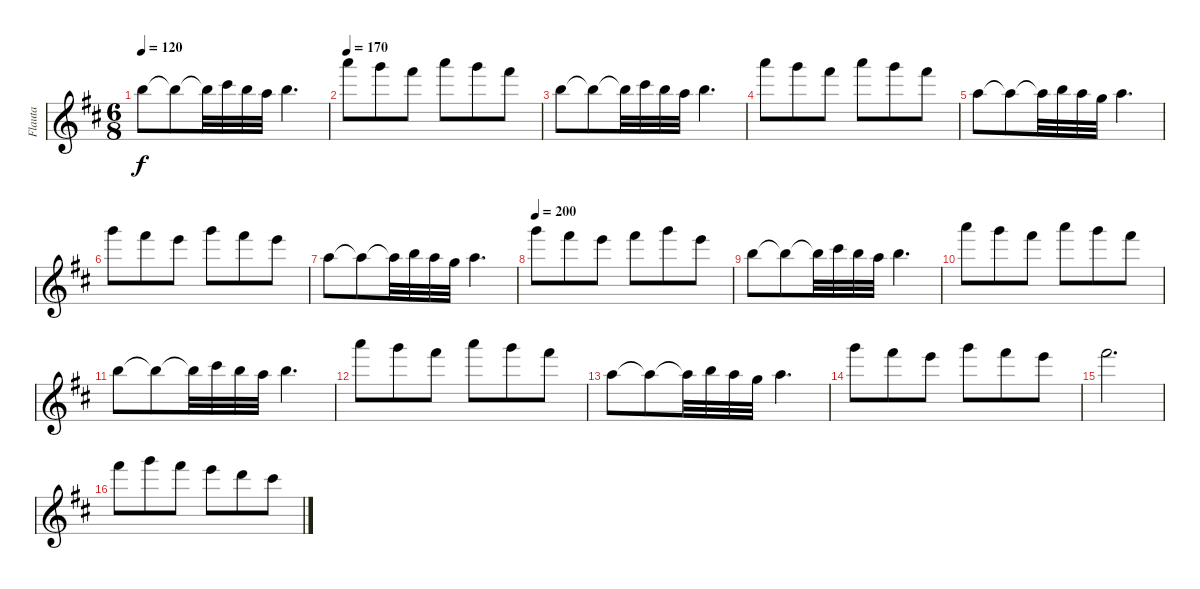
\track ("Flauta" "Flauta") {instrument whistle}
\staff {score}
\tuning (E4 B3 G3 D3 A2 E2) {hide}
\ts (6 8)
\tempo 120
\clef g2
\ks bminor
19.1.8{dy f} 19.1{t}.8 19.1{t}.32 21.1.32 19.1.32 17.1.32 19.1.4{d} |
\tempo 170
29.1.8 27.1.8 26.1.8 29.1.8 27.1.8 26.1.8 |
19.1.8 19.1{t}.8 19.1{t}.32 21.1.32 19.1.32 17.1.32 19.1.4{d} |
29.1.8 27.1.8 26.1.8 29.1.8 27.1.8 26.1.8 |
17.1.8 17.1{t}.8 17.1{t}.32 19.1.32 17.1.32 15.1.32 17.1.4{d} |
27.1.8 26.1.8 24.1.8 27.1.8 26.1.8 24.1.8 |
17.1.8 17.1{t}.8 17.1{t}.32 19.1.32 17.1.32 15.1.32 17.1.4{d} |
\tempo 200
27.1.8 26.1.8 24.1.8 26.1.8 27.1.8 24.1.8 |
19.1.8 19.1{t}.8 19.1{t}.32 21.1.32 19.1.32 17.1.32 19.1.4{d} |
29.1.8 27.1.8 26.1.8 29.1.8 27.1.8 26.1.8 |
19.1.8 19.1{t}.8 19.1{t}.32 21.1.32 19.1.32 17.1.32 19.1.4{d} |
29.1.8 27.1.8 26.1.8 29.1.8 27.1.8 26.1.8 |
17.1.8 17.1{t}.8 17.1{t}.32 19.1.32 17.1.32 15.1.32 17.1.4{d} |
27.1.8 26.1.8 24.1.8 27.1.8 26.1.8 24.1.8 |
26.1.2{d} |
26.1.8 27.1.8 26.1.8 24.1.8 22.1.8 21.1.8
